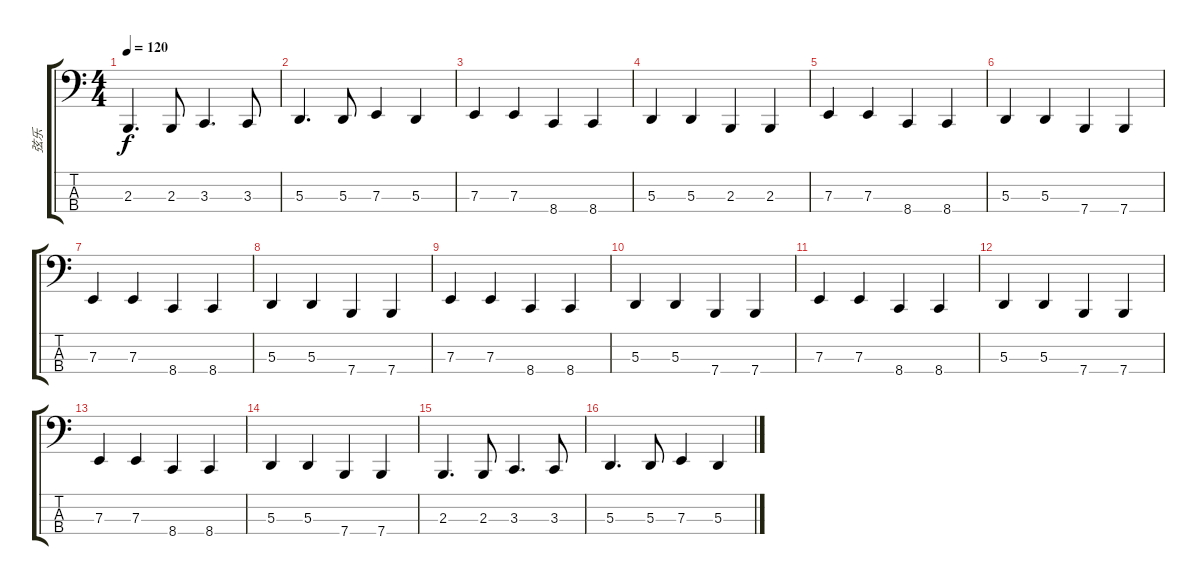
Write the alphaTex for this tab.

\track ("弦乐" "弦乐") {instrument stringensemble1}
\staff {score tabs}
\tuning (G2 D2 A1 E1) {hide}
\ts (4 4)
\tempo 120
\clef f4
\ks c
2.3.4{d dy f} 2.3.8 3.3.4{d} 3.3.8 |
5.3.4{d} 5.3.8 7.3.4 5.3.4 |
7.3.4 7.3.4 8.4.4 8.4.4 |
5.3.4 5.3.4 2.3.4 2.3.4 |
7.3.4 7.3.4 8.4.4 8.4.4 |
5.3.4 5.3.4 7.4.4 7.4.4 |
7.3.4 7.3.4 8.4.4 8.4.4 |
5.3.4 5.3.4 7.4.4 7.4.4 |
7.3.4 7.3.4 8.4.4 8.4.4 |
5.3.4 5.3.4 7.4.4 7.4.4 |
7.3.4 7.3.4 8.4.4 8.4.4 |
5.3.4 5.3.4 7.4.4 7.4.4 |
7.3.4 7.3.4 8.4.4 8.4.4 |
5.3.4 5.3.4 7.4.4 7.4.4 |
2.3.4{d} 2.3.8 3.3.4{d} 3.3.8 |
5.3.4{d} 5.3.8 7.3.4 5.3.4
